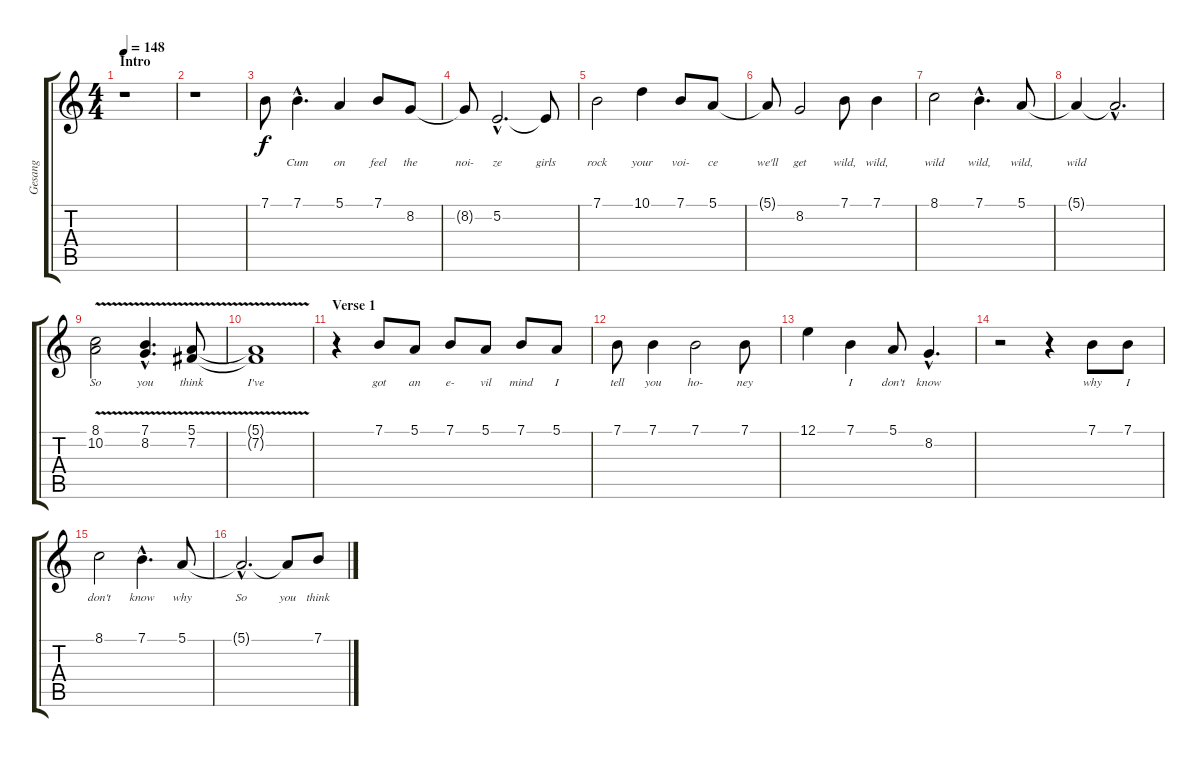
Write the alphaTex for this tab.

\track ("Gesang" "Gesang") {instrument altosax}
\staff {score tabs}
\tuning (E4 B3 G3 D3 A2 E2) {hide}
\ts (4 4)
\section ("" "Intro")
\tempo 148
\clef g2
\ks c
r.1{dy f instrument altosax} |
r.1 |
7.1.8{lyrics (0 "") lyrics (1 "") lyrics (2 "") lyrics (3 "") lyrics (4 "")} 7.1{hac}.4{d lyrics (0 "Cum") lyrics (1 "") lyrics (2 "") lyrics (3 "") lyrics (4 "")} 5.1.4{lyrics (0 "on") lyrics (1 "") lyrics (2 "") lyrics (3 "") lyrics (4 "")} 7.1.8{lyrics (0 "feel") lyrics (1 "") lyrics (2 "") lyrics (3 "") lyrics (4 "")} 8.2.8{lyrics (0 "the") lyrics (1 "") lyrics (2 "") lyrics (3 "") lyrics (4 "")} |
8.2{t}.8{lyrics (0 "noi-") lyrics (1 "") lyrics (2 "") lyrics (3 "") lyrics (4 "")} 5.2{hac}.2{d lyrics (0 "ze") lyrics (1 "") lyrics (2 "") lyrics (3 "") lyrics (4 "")} 5.2{t}.8{lyrics (0 "girls") lyrics (1 "") lyrics (2 "") lyrics (3 "") lyrics (4 "")} |
7.1.2{lyrics (0 "rock") lyrics (1 "") lyrics (2 "") lyrics (3 "") lyrics (4 "")} 10.1.4{lyrics (0 "your") lyrics (1 "") lyrics (2 "") lyrics (3 "") lyrics (4 "")} 7.1.8{lyrics (0 "voi-") lyrics (1 "") lyrics (2 "") lyrics (3 "") lyrics (4 "")} 5.1.8{lyrics (0 "ce") lyrics (1 "") lyrics (2 "") lyrics (3 "") lyrics (4 "")} |
5.1{t}.8{lyrics (0 "we'll") lyrics (1 "") lyrics (2 "") lyrics (3 "") lyrics (4 "")} 8.2.2{lyrics (0 "get") lyrics (1 "") lyrics (2 "") lyrics (3 "") lyrics (4 "")} 7.1.8{lyrics (0 "wild,") lyrics (1 "") lyrics (2 "") lyrics (3 "") lyrics (4 "")} 7.1.4{lyrics (0 "wild,") lyrics (1 "") lyrics (2 "") lyrics (3 "") lyrics (4 "")} |
8.1.2{lyrics (0 "wild") lyrics (1 "") lyrics (2 "") lyrics (3 "") lyrics (4 "")} 7.1{hac}.4{d lyrics (0 "wild,") lyrics (1 "") lyrics (2 "") lyrics (3 "") lyrics (4 "")} 5.1.8{lyrics (0 "wild,") lyrics (1 "") lyrics (2 "") lyrics (3 "") lyrics (4 "")} |
5.1{t}.4{lyrics (0 "wild") lyrics (1 "") lyrics (2 "") lyrics (3 "") lyrics (4 "")} 5.1{hac t}.2{d lyrics (0 "") lyrics (1 "") lyrics (2 "") lyrics (3 "") lyrics (4 "")} |
(8.1{v} 10.2{v}).2{lyrics (0 "So") lyrics (1 "") lyrics (2 "") lyrics (3 "") lyrics (4 "")} (7.1{v hac} 8.2{v hac}).4{d lyrics (0 "you") lyrics (1 "") lyrics (2 "") lyrics (3 "") lyrics (4 "")} (5.1{v} 7.2{v}).8{lyrics (0 "think") lyrics (1 "") lyrics (2 "") lyrics (3 "") lyrics (4 "")} |
(5.1{t} 7.2{t}).1{lyrics (0 "I've") lyrics (1 "") lyrics (2 "") lyrics (3 "") lyrics (4 "")} |
\section ("" "Verse 1")
r.4 7.1.8{lyrics (0 "got") lyrics (1 "") lyrics (2 "") lyrics (3 "") lyrics (4 "")} 5.1.8{lyrics (0 "an") lyrics (1 "") lyrics (2 "") lyrics (3 "") lyrics (4 "")} 7.1.8{lyrics (0 "e-") lyrics (1 "") lyrics (2 "") lyrics (3 "") lyrics (4 "")} 5.1.8{lyrics (0 "vil") lyrics (1 "") lyrics (2 "") lyrics (3 "") lyrics (4 "")} 7.1.8{lyrics (0 "mind") lyrics (1 "") lyrics (2 "") lyrics (3 "") lyrics (4 "")} 5.1.8{lyrics (0 "I") lyrics (1 "") lyrics (2 "") lyrics (3 "") lyrics (4 "")} |
7.1.8{lyrics (0 "tell") lyrics (1 "") lyrics (2 "") lyrics (3 "") lyrics (4 "")} 7.1.4{lyrics (0 "you") lyrics (1 "") lyrics (2 "") lyrics (3 "") lyrics (4 "")} 7.1.2{lyrics (0 "ho-") lyrics (1 "") lyrics (2 "") lyrics (3 "") lyrics (4 "")} 7.1.8{lyrics (0 "ney") lyrics (1 "") lyrics (2 "") lyrics (3 "") lyrics (4 "")} |
12.1.4{lyrics (0 "") lyrics (1 "") lyrics (2 "") lyrics (3 "") lyrics (4 "")} 7.1.4{lyrics (0 "I") lyrics (1 "") lyrics (2 "") lyrics (3 "") lyrics (4 "")} 5.1.8{lyrics (0 "don't") lyrics (1 "") lyrics (2 "") lyrics (3 "") lyrics (4 "")} 8.2{hac}.4{d lyrics (0 "know") lyrics (1 "") lyrics (2 "") lyrics (3 "") lyrics (4 "")} |
r.2 r.4 7.1.8{lyrics (0 "why") lyrics (1 "") lyrics (2 "") lyrics (3 "") lyrics (4 "")} 7.1.8{lyrics (0 "I") lyrics (1 "") lyrics (2 "") lyrics (3 "") lyrics (4 "")} |
8.1.2{lyrics (0 "don't") lyrics (1 "") lyrics (2 "") lyrics (3 "") lyrics (4 "")} 7.1{hac}.4{d lyrics (0 "know") lyrics (1 "") lyrics (2 "") lyrics (3 "") lyrics (4 "")} 5.1.8{lyrics (0 "why") lyrics (1 "") lyrics (2 "") lyrics (3 "") lyrics (4 "")} |
5.1{hac t}.2{d lyrics (0 "So") lyrics (1 "") lyrics (2 "") lyrics (3 "") lyrics (4 "")} 5.1{t}.8{lyrics (0 "you") lyrics (1 "") lyrics (2 "") lyrics (3 "") lyrics (4 "")} 7.1.8{lyrics (0 "think") lyrics (1 "") lyrics (2 "") lyrics (3 "") lyrics (4 "")}
